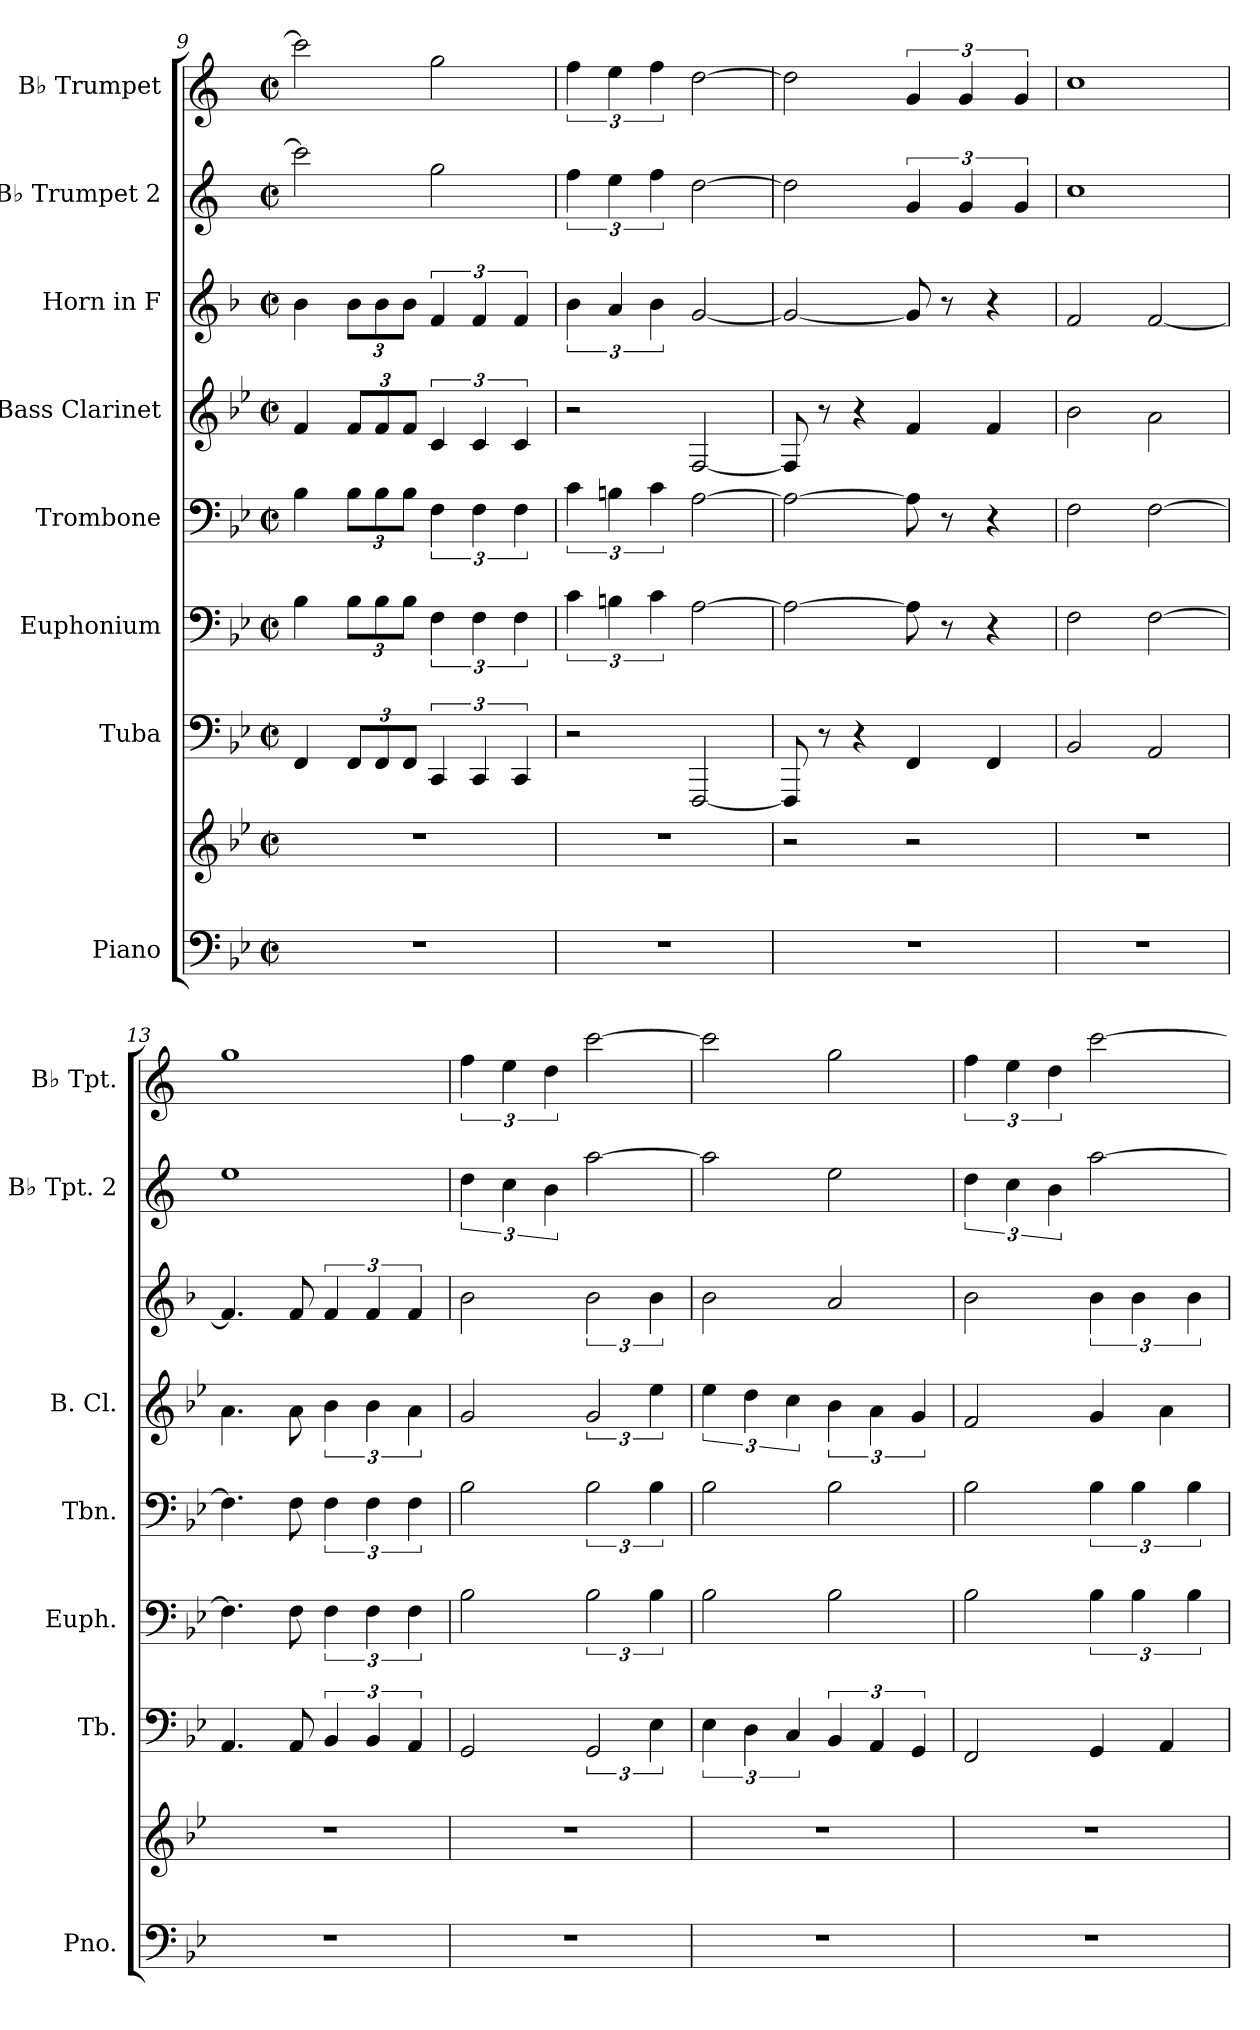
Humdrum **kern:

**kern	**kern	**kern	**kern	**kern	**kern	**kern	**kern	**kern
*part8	*part8	*part7	*part6	*part5	*part4	*part3	*part2	*part1
*staff9	*staff8	*staff7	*staff6	*staff5	*staff4	*staff3	*staff2	*staff1
*I"Piano	*	*I"Tuba	*I"Euphonium	*I"Trombone	*I"Bass Clarinet	*I"Horn in F	*I"B♭ Trumpet 2	*I"B♭ Trumpet
*I'Pno.	*	*I'Tb.	*I'Euph.	*I'Tbn.	*I'B. Cl.	*	*I'B♭ Tpt. 2	*I'B♭ Tpt.
*clefF4	*clefG2	*clefF4	*clefF4	*clefF4	*clefG2	*clefG2	*clefG2	*clefG2
*	*	*	*	*	*ITrd8c14	*ITrd4c7	*ITrd1c2	*ITrd1c2
*k[b-e-]	*k[b-e-]	*k[b-e-]	*k[b-e-]	*k[b-e-]	*k[b-e-]	*k[b-e-]	*k[b-e-]	*k[b-e-]
*M2/2	*M2/2	*M2/2	*M2/2	*M2/2	*M2/2	*M2/2	*M2/2	*M2/2
*met(c|)	*met(c|)	*met(c|)	*met(c|)	*met(c|)	*met(c|)	*met(c|)	*met(c|)	*met(c|)
=9	=9	=9	=9	=9	=9	=9	=9	=9
1r	1r	4FF/	4B-\	4B-\	4F/	4e-\	2bb-\]	2bb-\]
*	*	*Xbrackettup	*Xbrackettup	*Xbrackettup	*Xbrackettup	*Xbrackettup	*	*
.	.	12FF/L	12B-\L	12B-\L	12F/L	12e-\L	.	.
.	.	12FF/	12B-\	12B-\	12F/	12e-\	.	.
.	.	12FF/J	12B-\J	12B-\J	12F/J	12e-\J	.	.
*	*	*brackettup	*brackettup	*brackettup	*brackettup	*brackettup	*	*
.	.	6CC/	6F\	6F\	6C/	6B-/	2ff\	2ff\
.	.	6CC/	6F\	6F\	6C/	6B-/	.	.
.	.	6CC/	6F\	6F\	6C/	6B-/	.	.
!!LO:PB:g=z
=10	=10	=10	=10	=10	=10	=10	=10	=10
1r	1r	2r	6c\	6c\	2r	6e-\	6ee-\	6ee-\
.	.	.	6Bn\	6Bn\	.	6d/	6dd\	6dd\
.	.	.	6c\	6c\	.	6e-\	6ee-\	6ee-\
.	.	[2FFF/	[2A\	[2A\	[2FF/	[2c/	[2cc\	[2cc\
=11	=11	=11	=11	=11	=11	=11	=11	=11
1r	2r	8FFF/]	2A\_	2A\_	8FF/]	2c/_	2cc\]	2cc\]
.	.	8r	.	.	8r	.	.	.
.	.	4r	.	.	4r	.	.	.
.	2r	4FF/	8A\]	8A\]	4F/	8c/]	6f/	6f/
.	.	.	8r	8r	.	8r	.	.
.	.	.	.	.	.	.	6f/	6f/
.	.	4FF/	4r	4r	4F/	4r	.	.
.	.	.	.	.	.	.	6f/	6f/
=12	=12	=12	=12	=12	=12	=12	=12	=12
1r	1r	2BB-/	2F\	2F\	2B-\	2B-/	1b-	1b-
.	.	2AA/	[2F\	[2F\	2A\	[2B-/	.	.
=13	=13	=13	=13	=13	=13	=13	=13	=13
1r	1r	4.AA/	4.F\]	4.F\]	4.A\	4.B-/]	1dd	1ff
.	.	8AA/	8F\	8F\	8A\	8B-/	.	.
.	.	6BB-/	6F\	6F\	6B-\	6B-/	.	.
.	.	6BB-/	6F\	6F\	6B-\	6B-/	.	.
.	.	6AA/	6F\	6F\	6A\	6B-/	.	.
=14	=14	=14	=14	=14	=14	=14	=14	=14
1r	1r	2GG/	2B-\	2B-\	2G/	2e-\	6cc\	6ee-\
.	.	.	.	.	.	.	6b-\	6dd\
.	.	.	.	.	.	.	6a\	6cc\
.	.	3GG/	3B-\	3B-\	3G/	3e-\	[2gg\	[2bb-\
.	.	6E-\	6B-\	6B-\	6e-\	6e-\	.	.
!!LO:PB:g=z
=15	=15	=15	=15	=15	=15	=15	=15	=15
1r	1r	6E-\	2B-\	2B-\	6e-\	2e-\	2gg\]	2bb-\]
.	.	6D\	.	.	6d\	.	.	.
.	.	6C/	.	.	6c\	.	.	.
.	.	6BB-/	2B-\	2B-\	6B-\	2d/	2dd\	2ff\
.	.	6AA/	.	.	6A\	.	.	.
.	.	6GG/	.	.	6G/	.	.	.
=16	=16	=16	=16	=16	=16	=16	=16	=16
1r	1r	2FF/	2B-\	2B-\	2F/	2e-\	6cc\	6ee-\
.	.	.	.	.	.	.	6b-\	6dd\
.	.	.	.	.	.	.	6a\	6cc\
.	.	4GG/	6B-\	6B-\	4G/	6e-\	[2gg\	[2bb-\
.	.	.	6B-\	6B-\	.	6e-\	.	.
.	.	4AA/	.	.	4A\	.	.	.
.	.	.	6B-\	6B-\	.	6e-\	.	.
=	=	=	=	=	=	=	=	=
*-	*-	*-	*-	*-	*-	*-	*-	*-
